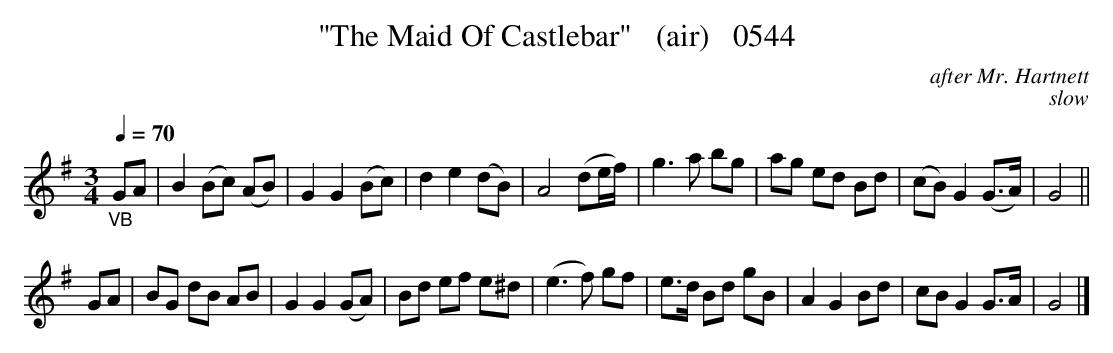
X:1
T:"The Maid Of Castlebar"   (air)   0544
C:after Mr. Hartnett
C:slow
Q:1/4=70
M:3/4
L:1/8
K:G
"_VB"GA|B2(Bc) (AB)|G2G2(Bc)|d2e2(dB)|A4(de/2f/2)|g3a bg|ag ed Bd|(cB) G2(G3/2A/2)|G4||
GA|BG dB AB|G2G2(GA)|Bd ef e^d|(e3f) gf|e3/2d/2 Bd gB|A2G2Bd|cB G2G3/2A/2|G4|]
